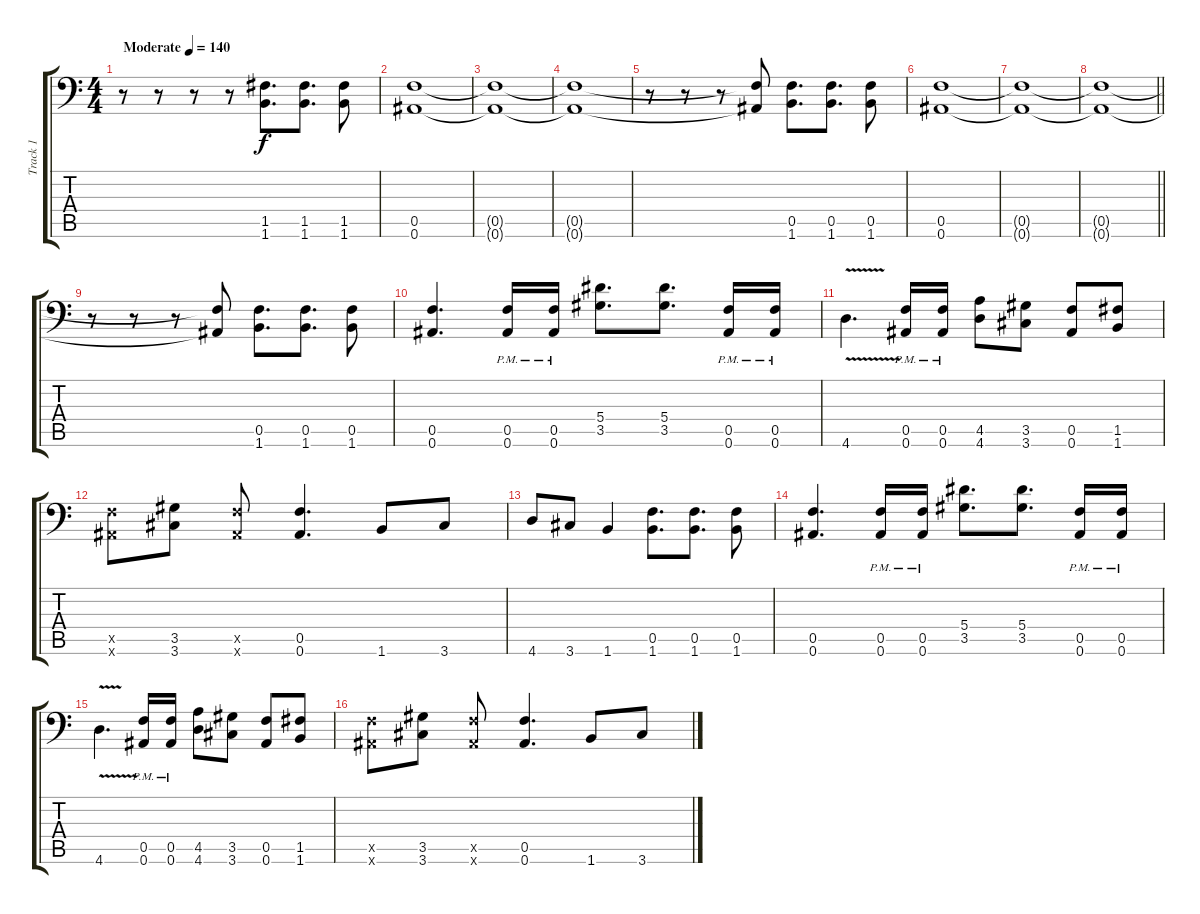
\track ("Track 1" "Track 1") {instrument distortionguitar}
\staff {score tabs}
\tuning (C4 G3 Eb3 Bb2 F2 Bb1) {hide}
\ts (4 4)
\tempo (140 "Moderate")
\clef f4
\ks c
r.8{dy f instrument distortionguitar} r.8 r.8 r.8 (1.5 1.6).8{d} (1.5 1.6).8{d} (1.5 1.6).8 |
(0.5 0.6).1 |
(0.5{t} 0.6{t}).1 |
(0.5{t} 0.6{t}).1 |
r.8 r.8 r.8 (0.5{t} 0.6{t}).8 (0.5 1.6).8{d} (0.5 1.6).8{d} (0.5 1.6).8 |
(0.5 0.6).1 |
(0.5{t} 0.6{t}).1 |
\barLineRight lightlight
(0.5{t} 0.6{t}).1 |
\section ("" "")
r.8 r.8 r.8 (0.5{t} 0.6{t}).8 (0.5 1.6).8{d} (0.5 1.6).8{d} (0.5 1.6).8 |
(0.5 0.6).4{d} (0.5{pm} 0.6{pm}).16 (0.5{pm} 0.6{pm}).16 (5.4 3.5).8{d} (5.4 3.5).8{d} (0.5{pm} 0.6{pm}).16 (0.5{pm} 0.6{pm}).16 |
4.6{v}.4{d} (0.5{pm} 0.6{pm}).16 (0.5{pm} 0.6{pm}).16 (4.5 4.6).8 (3.5 3.6).8 (0.5 0.6).8 (1.5 1.6).8 |
(0.5{x} 0.6{x}).8 (3.5 3.6).8 (0.5{x} 0.6{x}).8 (0.5 0.6).4{d} 1.6.8 3.6.8 |
4.6.8 3.6.8 1.6.4 (0.5 1.6).8{d} (0.5 1.6).8{d} (0.5 1.6).8 |
(0.5 0.6).4{d} (0.5{pm} 0.6{pm}).16 (0.5{pm} 0.6{pm}).16 (5.4 3.5).8{d} (5.4 3.5).8{d} (0.5{pm} 0.6{pm}).16 (0.5{pm} 0.6{pm}).16 |
4.6{v}.4{d} (0.5{pm} 0.6{pm}).16 (0.5{pm} 0.6{pm}).16 (4.5 4.6).8 (3.5 3.6).8 (0.5 0.6).8 (1.5 1.6).8 |
(0.5{x} 0.6{x}).8 (3.5 3.6).8 (0.5{x} 0.6{x}).8 (0.5 0.6).4{d} 1.6.8 3.6.8
